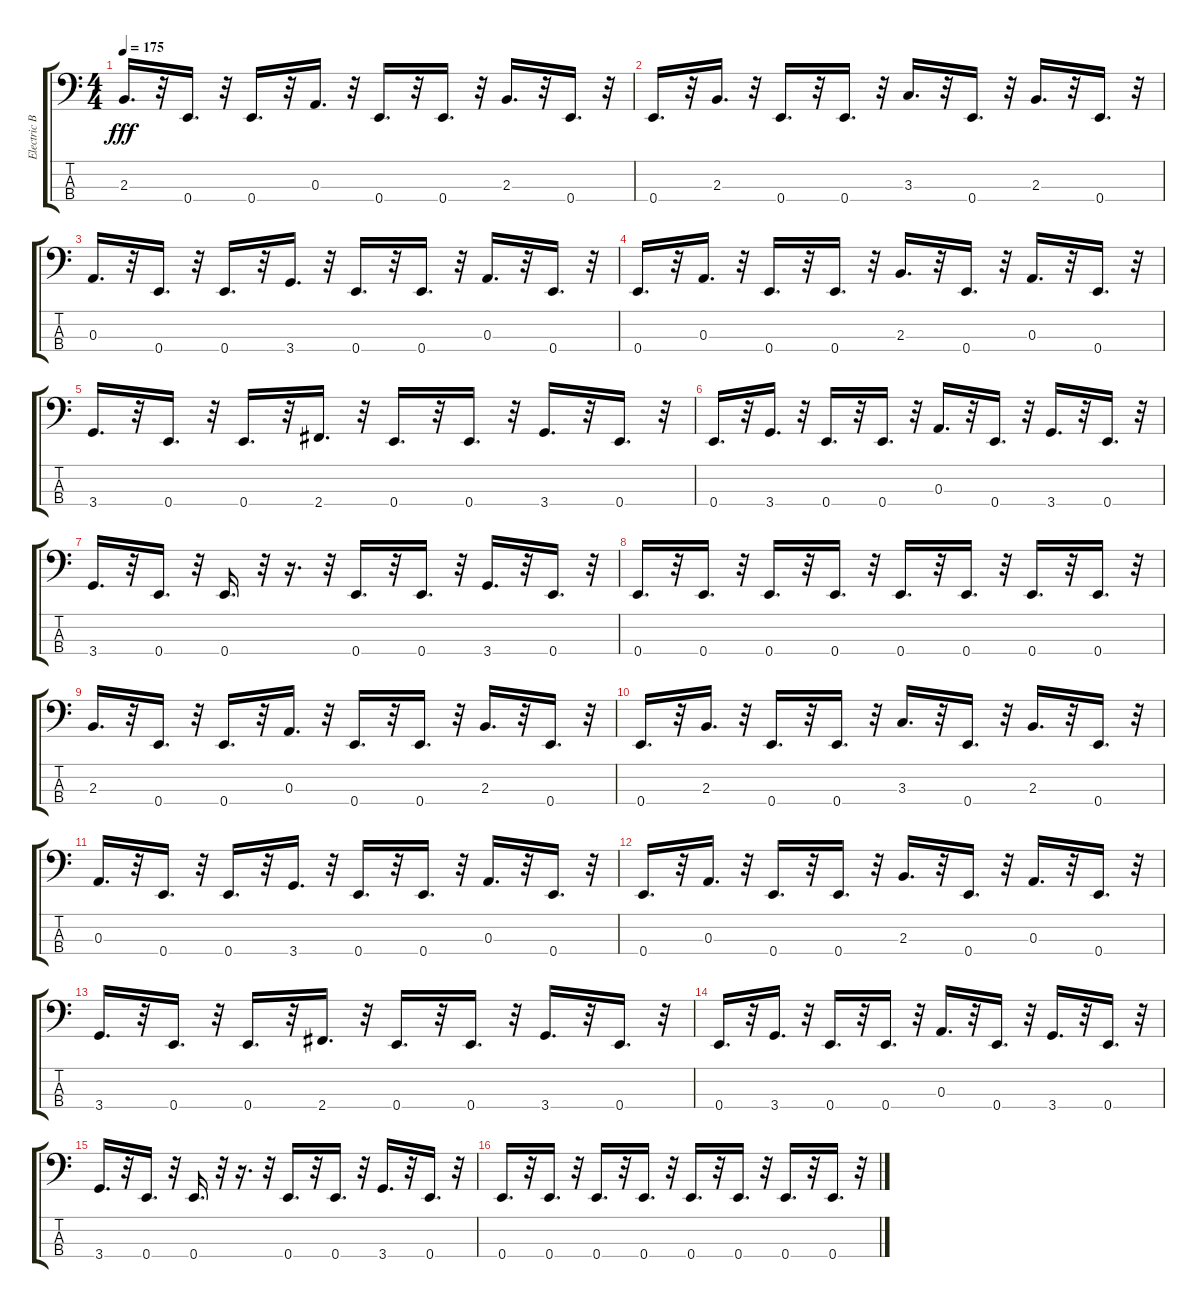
\track ("Electric Bass" "Electric B") {instrument electricbassfinger}
\staff {score tabs}
\tuning (G2 D2 A1 E1) {hide}
\ts (4 4)
\tempo 175
\clef f4
\ks c
2.3.16{d dy fff} r.32 0.4.16{d} r.32 0.4.16{d} r.32 0.3.16{d} r.32 0.4.16{d} r.32 0.4.16{d} r.32 2.3.16{d} r.32 0.4.16{d} r.32 |
0.4.16{d} r.32 2.3.16{d} r.32 0.4.16{d} r.32 0.4.16{d} r.32 3.3.16{d} r.32 0.4.16{d} r.32 2.3.16{d} r.32 0.4.16{d} r.32 |
0.3.16{d} r.32 0.4.16{d} r.32 0.4.16{d} r.32 3.4.16{d} r.32 0.4.16{d} r.32 0.4.16{d} r.32 0.3.16{d} r.32 0.4.16{d} r.32 |
0.4.16{d} r.32 0.3.16{d} r.32 0.4.16{d} r.32 0.4.16{d} r.32 2.3.16{d} r.32 0.4.16{d} r.32 0.3.16{d} r.32 0.4.16{d} r.32 |
3.4.16{d} r.32 0.4.16{d} r.32 0.4.16{d} r.32 2.4.16{d} r.32 0.4.16{d} r.32 0.4.16{d} r.32 3.4.16{d} r.32 0.4.16{d} r.32 |
0.4.16{d} r.32 3.4.16{d} r.32 0.4.16{d} r.32 0.4.16{d} r.32 0.3.16{d} r.32 0.4.16{d} r.32 3.4.16{d} r.32 0.4.16{d} r.32 |
3.4.16{d} r.32 0.4.16{d} r.32 0.4.16{d} r.32 r.16{d} r.32 0.4.16{d} r.32 0.4.16{d} r.32 3.4.16{d} r.32 0.4.16{d} r.32 |
0.4.16{d} r.32 0.4.16{d} r.32 0.4.16{d} r.32 0.4.16{d} r.32 0.4.16{d} r.32 0.4.16{d} r.32 0.4.16{d} r.32 0.4.16{d} r.32 |
2.3.16{d} r.32 0.4.16{d} r.32 0.4.16{d} r.32 0.3.16{d} r.32 0.4.16{d} r.32 0.4.16{d} r.32 2.3.16{d} r.32 0.4.16{d} r.32 |
0.4.16{d} r.32 2.3.16{d} r.32 0.4.16{d} r.32 0.4.16{d} r.32 3.3.16{d} r.32 0.4.16{d} r.32 2.3.16{d} r.32 0.4.16{d} r.32 |
0.3.16{d} r.32 0.4.16{d} r.32 0.4.16{d} r.32 3.4.16{d} r.32 0.4.16{d} r.32 0.4.16{d} r.32 0.3.16{d} r.32 0.4.16{d} r.32 |
0.4.16{d} r.32 0.3.16{d} r.32 0.4.16{d} r.32 0.4.16{d} r.32 2.3.16{d} r.32 0.4.16{d} r.32 0.3.16{d} r.32 0.4.16{d} r.32 |
3.4.16{d} r.32 0.4.16{d} r.32 0.4.16{d} r.32 2.4.16{d} r.32 0.4.16{d} r.32 0.4.16{d} r.32 3.4.16{d} r.32 0.4.16{d} r.32 |
0.4.16{d} r.32 3.4.16{d} r.32 0.4.16{d} r.32 0.4.16{d} r.32 0.3.16{d} r.32 0.4.16{d} r.32 3.4.16{d} r.32 0.4.16{d} r.32 |
3.4.16{d} r.32 0.4.16{d} r.32 0.4.16{d} r.32 r.16{d} r.32 0.4.16{d} r.32 0.4.16{d} r.32 3.4.16{d} r.32 0.4.16{d} r.32 |
0.4.16{d} r.32 0.4.16{d} r.32 0.4.16{d} r.32 0.4.16{d} r.32 0.4.16{d} r.32 0.4.16{d} r.32 0.4.16{d} r.32 0.4.16{d} r.32
